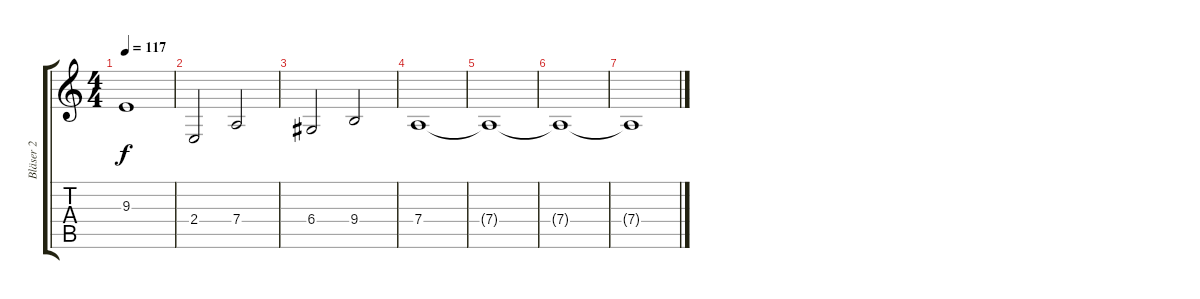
\track ("Bläser 2" "Bläser 2") {instrument altosax}
\staff {score tabs}
\tuning (E4 B3 G3 D3 A2 E2) {hide}
\ts (4 4)
\tempo 117
\clef g2
\ks c
9.3.1{dy f} |
2.4.2 7.4.2 |
6.4.2 9.4.2 |
7.4.1 |
7.4{t}.1 |
7.4{t}.1 |
7.4{t}.1
